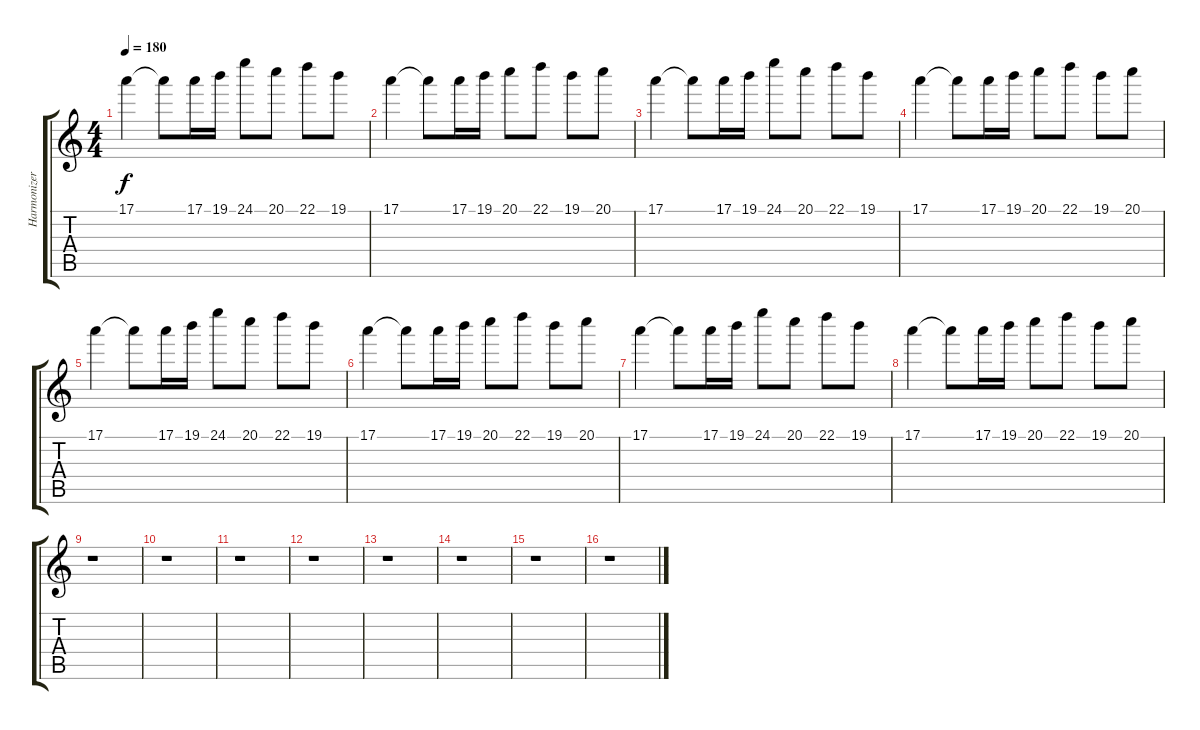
\track ("Harmonizer for Lead Guitar" "Harmonizer") {instrument distortionguitar}
\staff {score tabs}
\tuning (E4 B3 G3 D3 A2 E2) {hide}
\ts (4 4)
\tempo 180
\clef g2
\ks c
17.1.4{dy f} 17.1{t}.8 17.1.16 19.1.16 24.1.8 20.1.8 22.1.8 19.1.8 |
17.1.4 17.1{t}.8 17.1.16 19.1.16 20.1.8 22.1.8 19.1.8 20.1.8 |
17.1.4 17.1{t}.8 17.1.16 19.1.16 24.1.8 20.1.8 22.1.8 19.1.8 |
17.1.4 17.1{t}.8 17.1.16 19.1.16 20.1.8 22.1.8 19.1.8 20.1.8 |
17.1.4 17.1{t}.8 17.1.16 19.1.16 24.1.8 20.1.8 22.1.8 19.1.8 |
17.1.4 17.1{t}.8 17.1.16 19.1.16 20.1.8 22.1.8 19.1.8 20.1.8 |
17.1.4 17.1{t}.8 17.1.16 19.1.16 24.1.8 20.1.8 22.1.8 19.1.8 |
17.1.4 17.1{t}.8 17.1.16 19.1.16 20.1.8 22.1.8 19.1.8 20.1.8 |
r.1 |
r.1 |
r.1 |
r.1 |
r.1 |
r.1 |
r.1 |
r.1
